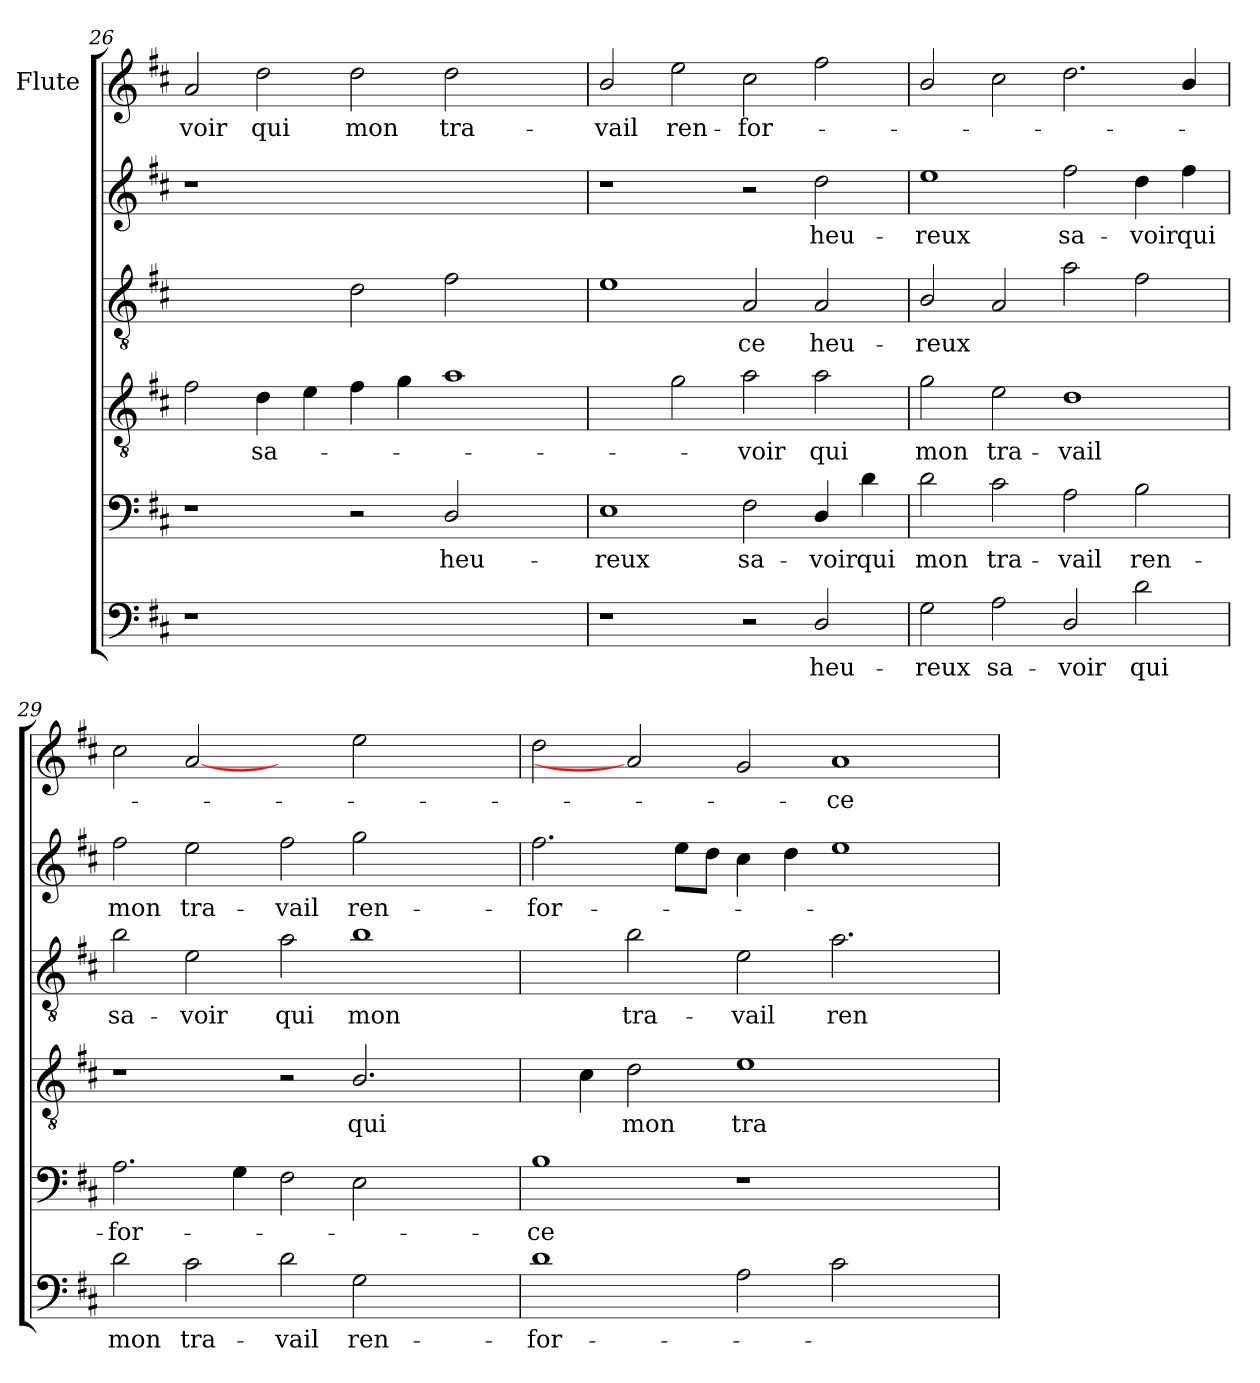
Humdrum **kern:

**kern	**text	**kern	**text	**kern	**text	**kern	**text	**kern	**text	**kern	**text
*part6	*part6	*part5	*part5	*part4	*part4	*part3	*part3	*part2	*part2	*part1	*part1
*staff6	*staff6	*staff5	*staff5	*staff4	*staff4	*staff3	*staff3	*staff2	*staff2	*staff1	*staff1
*	*	*	*	*	*	*	*	*	*	*I"Flute	*
*clefF4	*	*clefF4	*	*clefGv2	*	*clefGv2	*	*clefG2	*	*clefG2	*
*ITrd1c2	*	*ITrd1c2	*	*ITrd1c2	*	*ITrd1c2	*	*ITrd1c2	*	*ITrd1c2	*
*k[]	*	*k[]	*	*k[]	*	*k[]	*	*k[]	*	*k[]	*
*C:	*	*C:	*	*C:	*	*C:	*	*C:	*	*C:	*
=26	=26	=26	=26	=26	=26	=26	=26	=26	=26	=26	=26
!	!	!	!	!	!	!	!	!	!	!	!LO:LY:b
1r	.	1r	.	2e\	.	1gyy	.	1r	.	2g/	-voir
!	!	!	!	!	!LO:LY:b	!	!	!	!	!	!LO:LY:b
.	.	.	.	4c\	sa-	.	.	.	.	2cc\	qui
.	.	.	.	4d\	.	.	.	.	.	.	.
!	!	!	!	!	!	!	!	!	!	!	!LO:LY:b
1.ryy	.	2r	.	4e\	.	2c\	.	1.ryy	.	2cc\	mon
.	.	.	.	4f\	.	.	.	.	.	.	.
!	!	!	!LO:LY:b	!	!	!	!	!	!	!	!LO:LY:b
.	.	2C/	heu-	1g	.	2e\	.	.	.	2cc\	tra-
.	.	2ryy	.	.	.	2ryy	.	.	.	2ryy	.
=27	=27	=27	=27	=27	=27	=27	=27	=27	=27	=27	=27
!	!	!	!LO:LY:b	!	!	!	!	!	!	!	!LO:LY:b
1r	.	1D	-reux	2g\yy	.	1d	.	1r	.	2a/	-vail
!	!	!	!	!	!	!	!	!	!	!	!LO:LY:b
.	.	.	.	2f\	.	.	.	.	.	2dd\	ren-
!	!	!	!LO:LY:b	!	!LO:LY:b	!	!LO:LY:b	!	!	!	!LO:LY:b
2r	.	2E\	sa-	2g\	-voir	2G/	-ce	2r	.	2b\	-for-
!	!LO:LY:b	!	!LO:LY:b	!	!LO:LY:b	!	!LO:LY:b	!	!LO:LY:b	!	!
2C/	heu-	4C/	-voir	2g\	qui	2G/	heu-	2cc\	heu-	2ee\	.
!	!	!	!LO:LY:b	!	!	!	!	!	!	!	!
.	.	4c\	qui	.	.	.	.	.	.	.	.
=28	=28	=28	=28	=28	=28	=28	=28	=28	=28	=28	=28
!	!LO:LY:b	!	!LO:LY:b	!	!LO:LY:b	!	!LO:LY:b	!	!LO:LY:b	!	!
2F\	-reux	2c\	mon	2f\	mon	2A/	-reux	1dd	-reux	2a/	.
!	!LO:LY:b	!	!LO:LY:b	!	!LO:LY:b	!	!	!	!	!	!
2G\	sa-	2B\	tra-	2d\	tra-	2G/	.	.	.	2b\	.
!	!LO:LY:b	!	!LO:LY:b	!	!LO:LY:b	!	!	!	!LO:LY:b	!	!
2C/	-voir	2G\	-vail	1c	-vail	2g\	.	2ee\	sa-	2.cc\	.
!	!LO:LY:b	!	!LO:LY:b	!	!	!	!	!	!LO:LY:b	!	!
2c\	qui	2A\	ren-	.	.	2e\	.	4cc\	-voir	.	.
!	!	!	!	!	!	!	!	!	!LO:LY:b	!	!
.	.	.	.	.	.	.	.	4ee\	qui	4a/	.
!!LO:LB:g=z
=29	=29	=29	=29	=29	=29	=29	=29	=29	=29	=29	=29
!	!LO:LY:b	!	!LO:LY:b	!	!	!	!LO:LY:b	!	!LO:LY:b	!	!
2c\	mon	2.G\	-for-	1r	.	2a\	sa-	2ee\	mon	2b\	.
!	!LO:LY:b	!	!	!	!	!	!LO:LY:b	!	!LO:LY:b	!	!
2B\	tra-	.	.	.	.	2d\	-voir	2dd\	tra-	[2g	.
.	.	4F\	.	.	.	.	.	.	.	.	.
!	!LO:LY:b	!	!	!	!	!	!LO:LY:b	!	!LO:LY:b	!	!
2c\	-vail	2E\	.	2r	.	2g\	qui	2ee\	-vail	2ryy	.
!	!LO:LY:b	!	!	!	!LO:LY:b	!	!LO:LY:b	!	!LO:LY:b	!	!
2F\	ren-	2D\	.	2.A/	qui	1a	mon	2ff\	ren-	2dd\	.
2ryy	.	2ryy	.	.	.	.	.	2ryy	.	2ryy	.
.	.	.	.	4ryy	.	.	.	.	.	.	.
=30	=30	=30	=30	=30	=30	=30	=30	=30	=30	=30	=30
!	!LO:LY:b	!	!LO:LY:b	!	!	!	!	!	!LO:LY:b	!	!
1c	-for-	1A	-ce	4A/yy	.	2a\yy	.	2.ee\	-for-	2cc\	.
.	.	.	.	4B\	.	.	.	.	.	.	.
!	!	!	!	!	!LO:LY:b	!	!LO:LY:b	!	!	!	!
.	.	.	.	2c\	mon	2a\	tra-	.	.	2g]	.
.	.	.	.	.	.	.	.	8dd\L	.	.	.
.	.	.	.	.	.	.	.	8cc\J	.	.	.
!	!	!	!	!	!LO:LY:b	!	!LO:LY:b	!	!	!	!
2G\	.	1r	.	1d	tra-	2d\	-vail	4b\	.	2f/	.
.	.	.	.	.	.	.	.	4cc\	.	.	.
!	!	!	!	!	!	!	!LO:LY:b	!	!	!	!LO:LY:b
2B\	.	.	.	.	.	2.g\	ren-	1dd	.	1g	-ce
2ryy	.	2ryy	.	2ryy	.	.	.	.	.	.	.
.	.	.	.	.	.	4ryy	.	.	.	.	.
=	=	=	=	=	=	=	=	=	=	=	=
*-	*-	*-	*-	*-	*-	*-	*-	*-	*-	*-	*-
